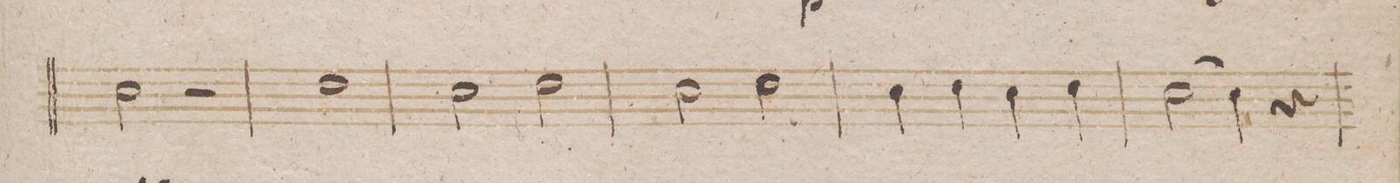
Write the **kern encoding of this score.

**kern	**dynam
*I"Oboe 2do	*
*clefG2	*
*k[b-]	*
*met(c|)	*
*M2/2	*
2cc\	.
2r	.
=37	=37
1dd\	.
=38	=38
2cc\	.
2dd\	.
=39	=39
2cc\	.
2dd\	.
=40	=40
4cc\	.
4dd\	.
4cc\	.
4dd\	.
=41	=41
[2cc\	.
4cc\]	.
4r	.
=42	=42
*-	*-
